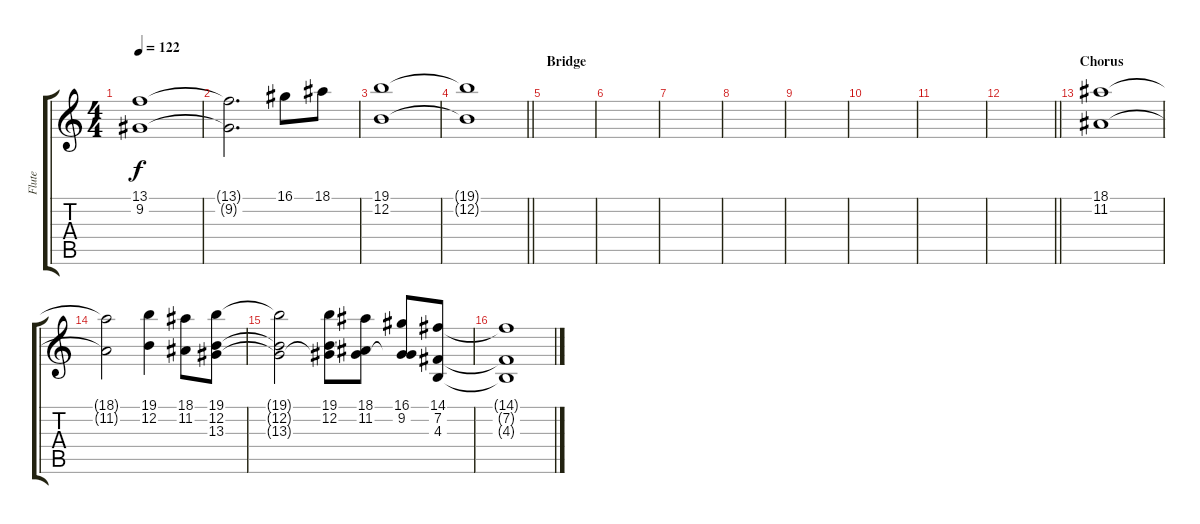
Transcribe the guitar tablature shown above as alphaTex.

\track ("Flute" "Flute") {instrument lead3calliope}
\staff {score tabs}
\tuning (E4 B3 G3 D3 A2 E2) {hide}
\ts (4 4)
\tempo 122
\clef g2
\ks c
(13.1 9.2).1{dy f} |
(13.1{t} 9.2{t}).2{d} 16.1.8 18.1.8 |
(19.1 12.2).1 |
\barLineRight lightlight
(19.1{t} 12.2{t}).1 |
\section ("" "Bridge")
|
|
|
|
|
|
|
\barLineRight lightlight
|
\section ("" "Chorus")
(18.1 11.2).1 |
(18.1{t} 11.2{t}).2 (19.1 12.2).4 (18.1 11.2).8 (19.1 12.2 13.3).8 |
(19.1{t} 12.2{t} 13.3{t}).2 (19.1 12.2 13.3{t}).8 (18.1 11.2 13.3{t}).8 (16.1 9.2 13.3{t}).8 (14.1 7.2 4.3).8 |
(14.1{t} 7.2{t} 4.3{t}).1
